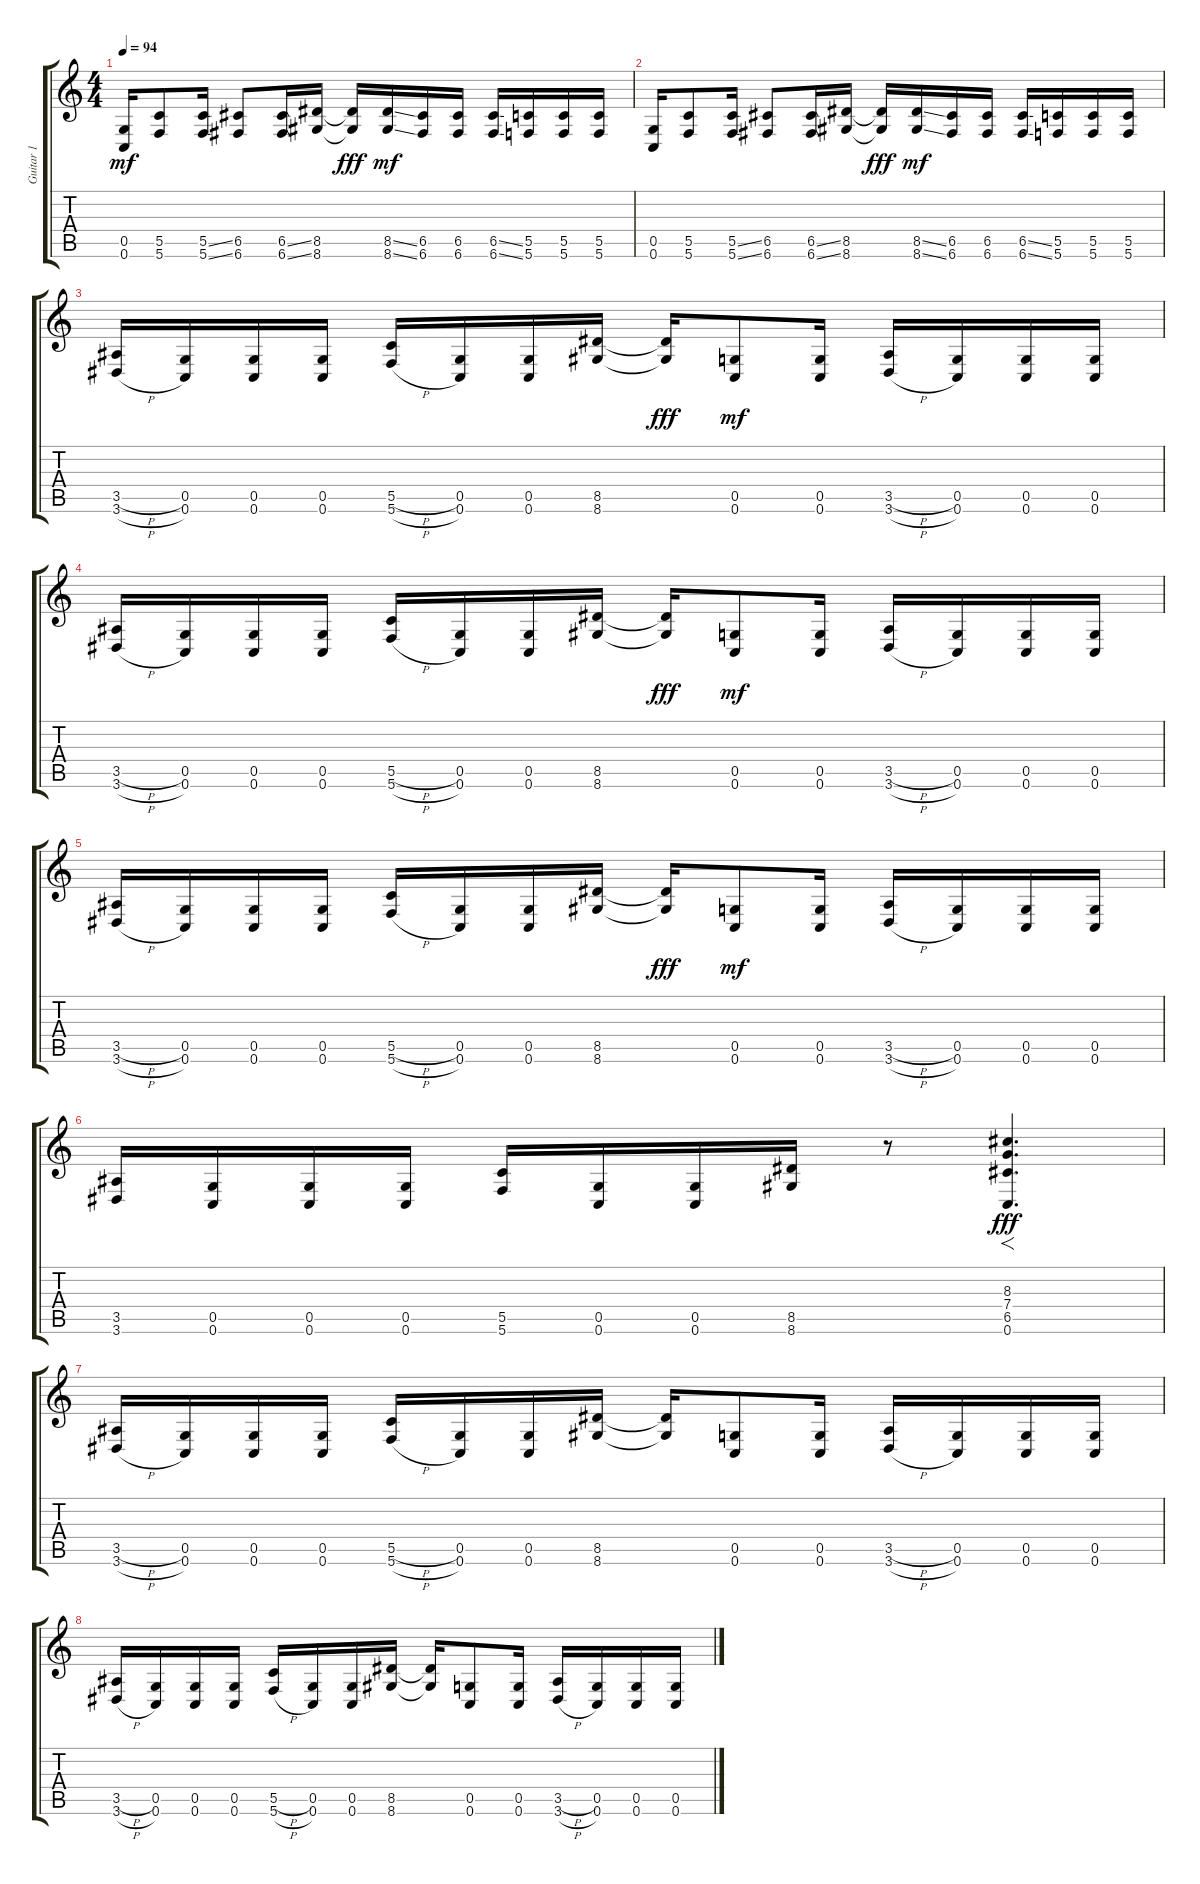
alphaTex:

\track ("Guitar 1" "Guitar 1") {instrument distortionguitar}
\staff {score tabs}
\tuning (D4 A3 F3 C3 G2 C2) {hide}
\ts (4 4)
\tempo 94
\clef g2
\ks c
(0.5 0.6).16{dy mf} (5.5 5.6).8 (5.5{ss} 5.6{ss}).16 (6.5 6.6).8 (6.5{ss} 6.6{ss}).16 (8.5 8.6).16 (8.5{t} 8.6{t}).16{dy fff} (8.5{ss} 8.6{ss}).16{dy mf} (6.5 6.6).16 (6.5 6.6).16 (6.5{ss} 6.6{ss}).16 (5.5 5.6).16 (5.5 5.6).16 (5.5 5.6).16 |
(0.5 0.6).16 (5.5 5.6).8 (5.5{ss} 5.6{ss}).16 (6.5 6.6).8 (6.5{ss} 6.6{ss}).16 (8.5 8.6).16 (8.5{t} 8.6{t}).16{dy fff} (8.5{ss} 8.6{ss}).16{dy mf} (6.5 6.6).16 (6.5 6.6).16 (6.5{ss} 6.6{ss}).16 (5.5 5.6).16 (5.5 5.6).16 (5.5 5.6).16 |
(3.5{h} 3.6{h}).16 (0.5 0.6).16 (0.5 0.6).16 (0.5 0.6).16 (5.5{h} 5.6{h}).16 (0.5 0.6).16 (0.5 0.6).16 (8.5 8.6).16 (8.5{t} 8.6{t}).16{dy fff} (0.5 0.6).8{dy mf} (0.5 0.6).16 (3.5{h} 3.6{h}).16 (0.5 0.6).16 (0.5 0.6).16 (0.5 0.6).16 |
(3.5{h} 3.6{h}).16 (0.5 0.6).16 (0.5 0.6).16 (0.5 0.6).16 (5.5{h} 5.6{h}).16 (0.5 0.6).16 (0.5 0.6).16 (8.5 8.6).16 (8.5{t} 8.6{t}).16{dy fff} (0.5 0.6).8{dy mf} (0.5 0.6).16 (3.5{h} 3.6{h}).16 (0.5 0.6).16 (0.5 0.6).16 (0.5 0.6).16 |
(3.5{h} 3.6{h}).16 (0.5 0.6).16 (0.5 0.6).16 (0.5 0.6).16 (5.5{h} 5.6{h}).16 (0.5 0.6).16 (0.5 0.6).16 (8.5 8.6).16 (8.5{t} 8.6{t}).16{dy fff} (0.5 0.6).8{dy mf} (0.5 0.6).16 (3.5{h} 3.6{h}).16 (0.5 0.6).16 (0.5 0.6).16 (0.5 0.6).16 |
(3.5 3.6).16 (0.5 0.6).16 (0.5 0.6).16 (0.5 0.6).16 (5.5 5.6).16 (0.5 0.6).16 (0.5 0.6).16 (8.5 8.6).16 r.8 (8.3 7.4 6.5 0.6).4{f d dy fff} |
(3.5{h} 3.6{h}).16 (0.5 0.6).16 (0.5 0.6).16 (0.5 0.6).16 (5.5{h} 5.6{h}).16 (0.5 0.6).16 (0.5 0.6).16 (8.5 8.6).16 (8.5{t} 8.6{t}).16 (0.5 0.6).8 (0.5 0.6).16 (3.5{h} 3.6{h}).16 (0.5 0.6).16 (0.5 0.6).16 (0.5 0.6).16 |
(3.5{h} 3.6{h}).16 (0.5 0.6).16 (0.5 0.6).16 (0.5 0.6).16 (5.5{h} 5.6{h}).16 (0.5 0.6).16 (0.5 0.6).16 (8.5 8.6).16 (8.5{t} 8.6{t}).16 (0.5 0.6).8 (0.5 0.6).16 (3.5{h} 3.6{h}).16 (0.5 0.6).16 (0.5 0.6).16 (0.5 0.6).16
